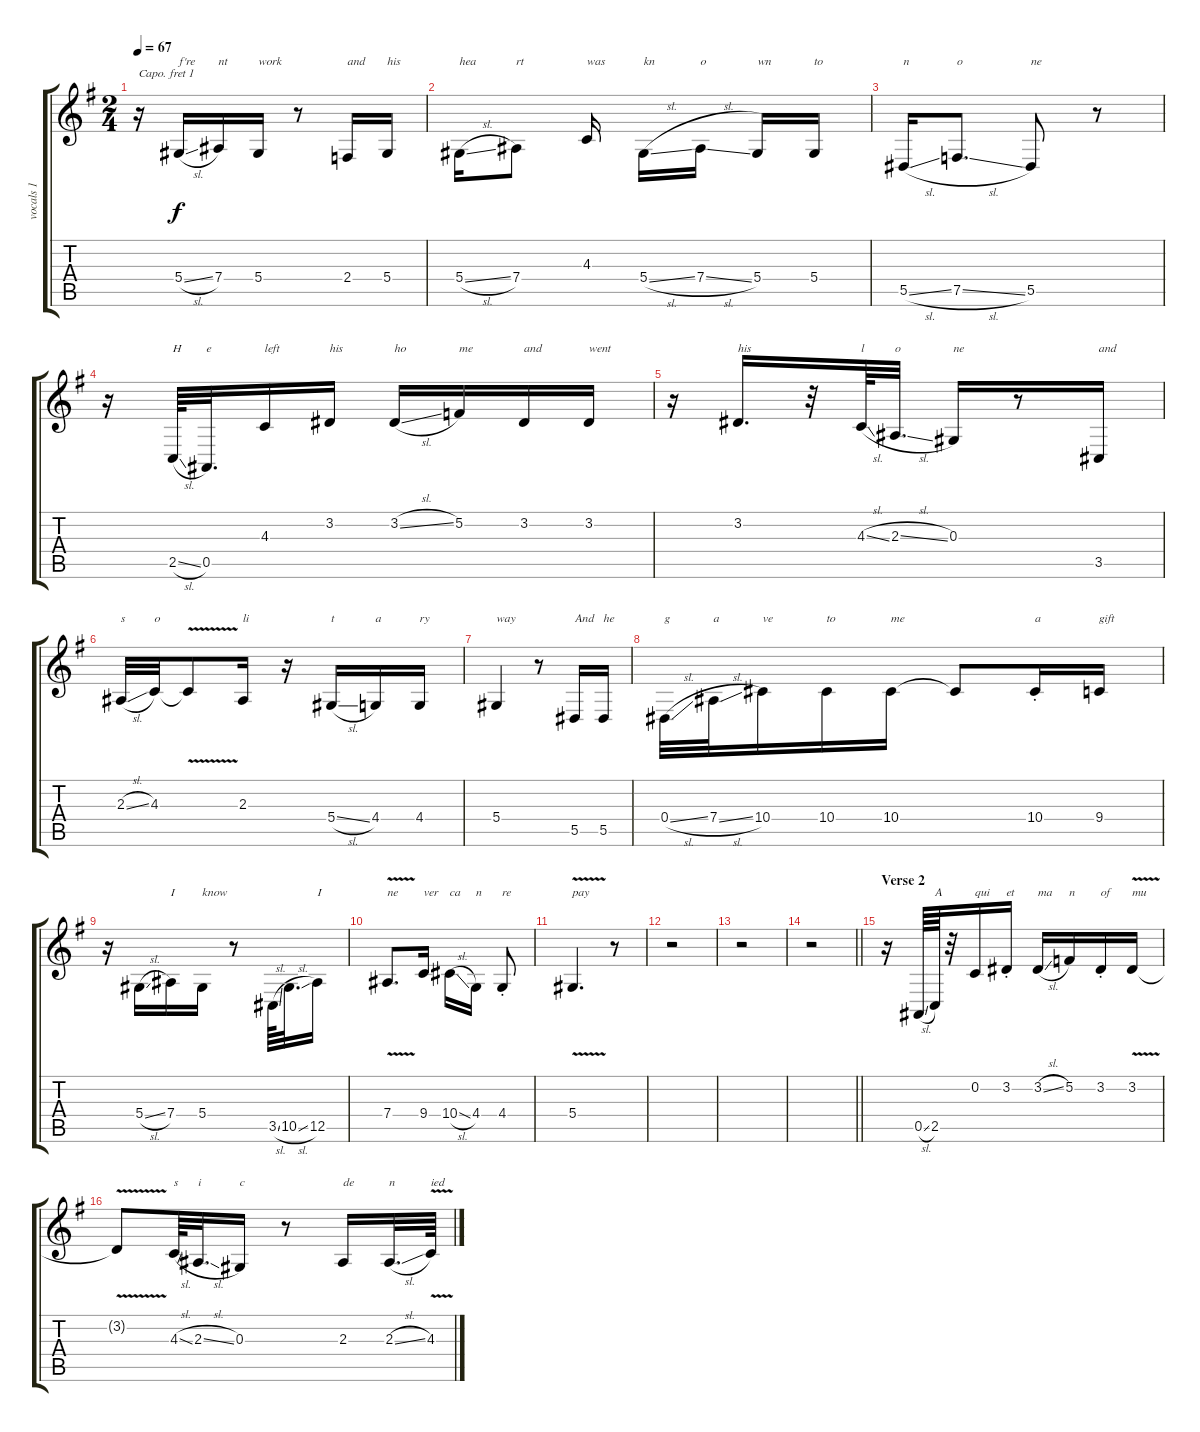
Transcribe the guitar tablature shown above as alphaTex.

\track ("vocals 1" "vocals 1") {instrument lead2sawtooth}
\staff {score tabs}
\capo 1
\tuning (E4 B3 G3 D3 A2 E2) {hide}
\ts (2 4)
\tempo 67
\clef g2
\ks g
r.16{dy f} 5.4{sl}.16{txt "f're"} 7.4.16{txt "nt"} 5.4.16{txt "work"} r.8 2.4.16{txt "and"} 5.4.16{txt "his"} |
5.4{sl}.16{txt "hea" beam Down} 7.4.8{txt "rt" beam Down beam split} 4.3.16{txt "was"} 5.4{sl}.16{txt "kn" beam Down} 7.4{sl}.16{txt "o" beam Down beam split} 5.4.16{txt "wn"} 5.4.16{txt "to"} |
5.5{sl}.16{txt "n"} 7.5{sl}.8{d txt "o"} 5.5.8{txt "ne"} r.8 |
r.16 2.5{sl}.64{txt "H"} 0.5.32{d txt "e"} 4.3.16{txt "left"} 3.2.16{txt "his"} 3.2{sl}.16{txt "ho"} 5.2.16{txt "me"} 3.2.16{txt "and"} 3.2.16{txt "went"} |
r.16 3.2.16{d txt "his"} r.32 4.3{sl}.64{txt "l"} 2.3{sl}.32{d txt "o"} 0.3.16{txt "ne"} r.8 3.5.16{txt "and"} |
2.3{sl}.32{txt "s"} 4.3.32{txt "o"} 4.3{v t}.8 2.3.16{txt "li"} r.16 5.4{sl}.16{txt "t"} 4.4.16{txt "a"} 4.4.16{txt "ry"} |
5.4.4{txt "way"} r.8 5.5.16{txt "And"} 5.5.16{txt "he"} |
0.4{sl}.32{txt "g" beam Down} 7.4{sl}.32{txt "a" beam Down} 10.4.16{txt "ve" beam Down} 10.4.16{txt "to" beam Down} 10.4.16{txt "me" beam Down} 10.4{t}.8 10.4{st}.16{txt "a"} 9.4.16{txt "gift"} |
r.16 5.4{sl}.16{beam Down} 7.4.16{txt "I" beam Down} 5.4.16{txt "know" beam Down} r.8 3.5{sl}.64{beam Down} 10.5{sl}.32{d beam Down} 12.5.16{txt "I" beam Down} |
7.4{v}.8{d txt "ne"} 9.4.16{txt "ver"} 10.4{sl}.16{txt "ca" beam Down} 4.4.16{txt "n" beam Down beam split} 4.4{st}.8{txt "re"} |
5.4{v}.4{d txt "pay"} r.8 |
r.2 |
r.2 |
\barLineRight lightlight
r.2 |
\section ("" "Verse 2")
r.16 0.5{sl}.64 2.5.64{txt "A"} r.32 0.2.16{txt "qui"} 3.2{st}.16{txt "et"} 3.2{sl}.16{txt "ma"} 5.2.16{txt "n"} 3.2{st}.16{txt "of"} 3.2{v}.16{txt "mu"} |
3.2{t}.8 4.3{sl}.64{txt "s"} 2.3{sl}.32{d txt "i"} 0.3.16{txt "c"} r.8 2.3.16{txt "de"} 2.3{sl}.32{d txt "n"} 4.3{v}.64{txt "ied"}
